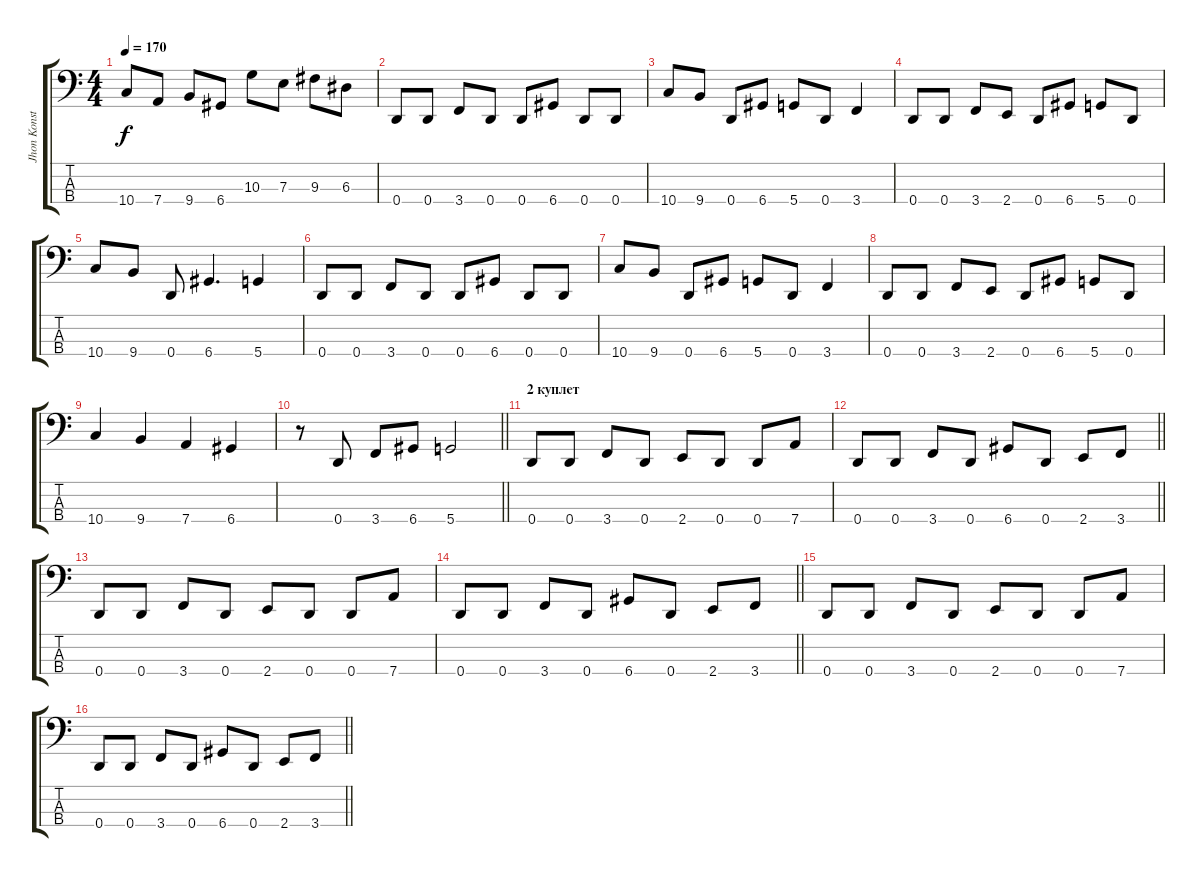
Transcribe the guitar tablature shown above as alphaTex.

\track ("Jhon Konstantine" "Jhon Konst") {instrument slapbass1}
\staff {score tabs}
\tuning (G2 D2 A1 D1) {hide}
\ts (4 4)
\tempo 170
\clef f4
\ks c
10.4.8{dy f} 7.4.8 9.4.8 6.4.8 10.3.8 7.3.8 9.3.8 6.3.8 |
0.4.8 0.4.8 3.4.8 0.4.8 0.4.8 6.4.8 0.4.8 0.4.8 |
10.4.8 9.4.8 0.4.8 6.4.8 5.4.8 0.4.8 3.4.4 |
0.4.8 0.4.8 3.4.8 2.4.8 0.4.8 6.4.8 5.4.8 0.4.8 |
10.4.8 9.4.8 0.4.8 6.4.4{d} 5.4.4 |
0.4.8 0.4.8 3.4.8 0.4.8 0.4.8 6.4.8 0.4.8 0.4.8 |
10.4.8 9.4.8 0.4.8 6.4.8 5.4.8 0.4.8 3.4.4 |
0.4.8 0.4.8 3.4.8 2.4.8 0.4.8 6.4.8 5.4.8 0.4.8 |
10.4.4 9.4.4 7.4.4 6.4.4 |
\barLineRight lightlight
r.8 0.4.8 3.4.8 6.4.8 5.4.2 |
\section ("" "2 куплет")
0.4.8 0.4.8 3.4.8 0.4.8 2.4.8 0.4.8 0.4.8 7.4.8 |
\barLineRight lightlight
0.4.8 0.4.8 3.4.8 0.4.8 6.4.8 0.4.8 2.4.8 3.4.8 |
0.4.8 0.4.8 3.4.8 0.4.8 2.4.8 0.4.8 0.4.8 7.4.8 |
\barLineRight lightlight
0.4.8 0.4.8 3.4.8 0.4.8 6.4.8 0.4.8 2.4.8 3.4.8 |
0.4.8 0.4.8 3.4.8 0.4.8 2.4.8 0.4.8 0.4.8 7.4.8 |
\barLineRight lightlight
0.4.8 0.4.8 3.4.8 0.4.8 6.4.8 0.4.8 2.4.8 3.4.8
